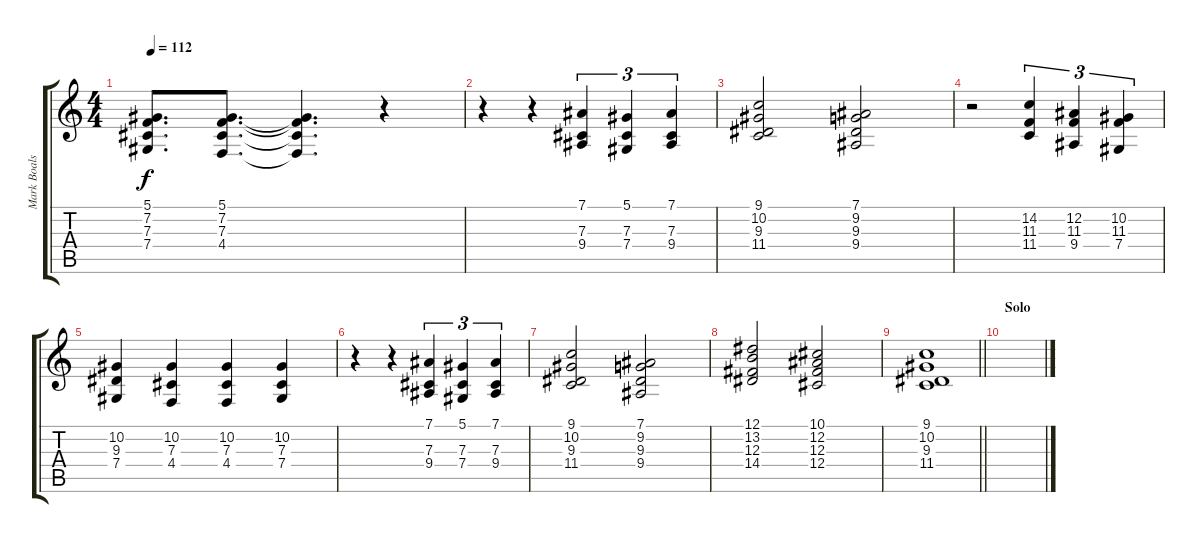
\track ("Mark Boals" "Mark Boals") {instrument lead2sawtooth}
\staff {score tabs}
\tuning (Eb4 Bb3 Gb3 Db3 Ab2 Eb2) {hide}
\ts (4 4)
\tempo 112
\clef g2
\ks c
(5.1 7.2 7.3 7.4).8{d dy f} (5.1 7.2 7.3 4.4).8{d} (5.1{t} 7.2{t} 7.3{t} 4.4{t}).4{d} r.4 |
r.4 r.4 (7.1 7.3 9.4).4{tu (3 2)} (5.1 7.3 7.4).4{tu (3 2)} (7.1 7.3 9.4).4{tu (3 2)} |
(9.1 10.2 9.3 11.4).2 (7.1 9.2 9.3 9.4).2 |
r.2 (14.2 11.3 11.4).4{tu (3 2)} (12.2 11.3 9.4).4{tu (3 2)} (10.2 11.3 7.4).4{tu (3 2)} |
(10.2 9.3 7.4).4 (10.2 7.3 4.4).4 (10.2 7.3 4.4).4 (10.2 7.3 7.4).4 |
r.4 r.4 (7.1 7.3 9.4).4{tu (3 2)} (5.1 7.3 7.4).4{tu (3 2)} (7.1 7.3 9.4).4{tu (3 2)} |
(9.1 10.2 9.3 11.4).2 (7.1 9.2 9.3 9.4).2 |
(12.1 13.2 12.3 14.4).2 (10.1 12.2 12.3 12.4).2 |
\barLineRight lightlight
(9.1 10.2 9.3 11.4).1 |
\section ("" "Solo")
